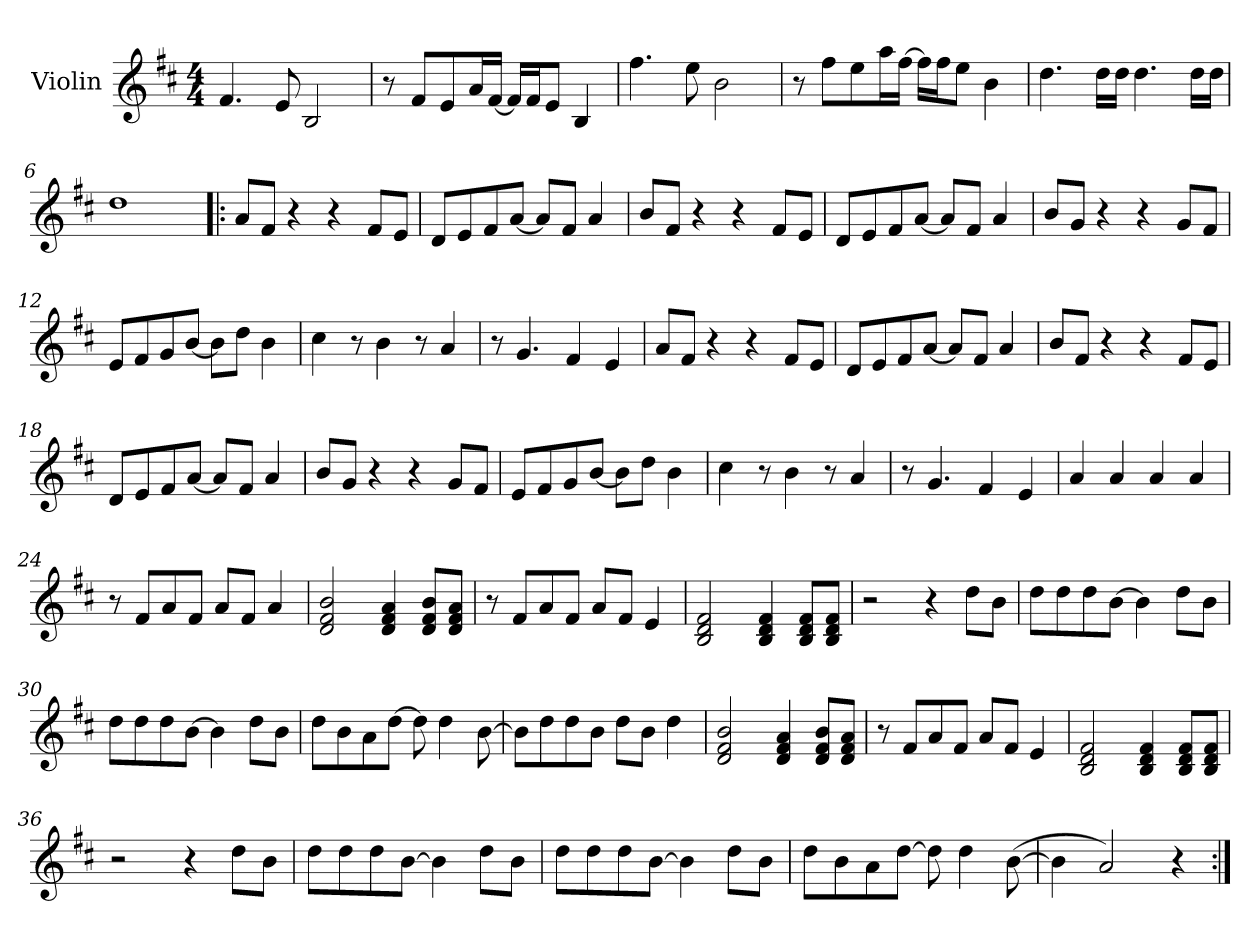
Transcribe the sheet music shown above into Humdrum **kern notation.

**kern
*part1
*staff1
*I"Violin
*I'Vln
*clefG2
*k[f#c#]
*D:
*M4/4
=1
4.f#/
8e/
2B/
=2
8r
8f#/L
8e/
16a/L
[16f#/JJ
16f#/LL]
16f#/J
8e/J
4B/
=3
4.ff#\
8ee\
2b\
=4
8r
8ff#\L
8ee\
16aa\L
[16ff#\JJ
16ff#\LL]
16ff#\J
8ee\J
4b\
!!LO:LB:g=z
=5
4.dd\
16dd\LL
16dd\JJ
4.dd\
16dd\LL
16dd\JJ
=6
1dd
=7!|:
8a/L
8f#/J
4r
4r
8f#/L
8e/J
=8
8d/L
8e/
8f#/
[8a/J
8a/L]
8f#/J
4a/
!!LO:LB:g=z
=9
8b/L
8f#/J
4r
4r
8f#/L
8e/J
=10
8d/L
8e/
8f#/
[8a/J
8a/L]
8f#/J
4a/
=11
8b/L
8g/J
4r
4r
8g/L
8f#/J
=12
8e/L
8f#/
8g/
[8b/J
8b\L]
8dd\J
4b\
!!LO:LB:g=z
=13
4cc#\
8r
4b\
8r
4a/
=14
8r
4.g/
4f#/
4e/
=15
8a/L
8f#/J
4r
4r
8f#/L
8e/J
=16
8d/L
8e/
8f#/
[8a/J
8a/L]
8f#/J
4a/
!!LO:LB:g=z
=17
8b/L
8f#/J
4r
4r
8f#/L
8e/J
=18
8d/L
8e/
8f#/
[8a/J
8a/L]
8f#/J
4a/
=19
8b/L
8g/J
4r
4r
8g/L
8f#/J
=20
8e/L
8f#/
8g/
[8b/J
8b\L]
8dd\J
4b\
!!LO:LB:g=z
=21
4cc#\
8r
4b\
8r
4a/
=22
8r
4.g/
4f#/
4e/
=23
4a/
4a/
4a/
4a/
=24
8r
8f#/L
8a/
8f#/J
8a/L
8f#/J
4a/
!!LO:LB:g=z
=25
2d/ 2f#/ 2b/
4d/ 4f#/ 4a/
8d/ 8f#/ 8b/L
8d/ 8f#/ 8a/J
=26
8r
8f#/L
8a/
8f#/J
8a/L
8f#/J
4e/
=27
2B/ 2d/ 2f#/
4B/ 4d/ 4f#/
8B/ 8d/ 8f#/L
8B/ 8d/ 8f#/J
=28
2r
4r
8dd\L
8b\J
!!LO:LB:g=z
=29
8dd\L
8dd\
8dd\
[8b\J
4b\]
8dd\L
8b\J
=30
8dd\L
8dd\
8dd\
[8b\J
4b\]
8dd\L
8b\J
=31
8dd\L
8b\
8a\
[8dd\J
8dd\]
4dd\
[8b\
=32
8b\L]
8dd\
8dd\
8b\J
8dd\L
8b\J
4dd\
!!LO:LB:g=z
=33
2d/ 2f#/ 2b/
4d/ 4f#/ 4a/
8d/ 8f#/ 8b/L
8d/ 8f#/ 8a/J
=34
8r
8f#/L
8a/
8f#/J
8a/L
8f#/J
4e/
=35
2B/ 2d/ 2f#/
4B/ 4d/ 4f#/
8B/ 8d/ 8f#/L
8B/ 8d/ 8f#/J
=36
2r
4r
8dd\L
8b\J
!!LO:LB:g=z
=37
8dd\L
8dd\
8dd\
[8b\J
4b\]
8dd\L
8b\J
=38
8dd\L
8dd\
8dd\
[8b\J
4b\]
8dd\L
8b\J
=39
8dd\L
8b\
8a\
[8dd\J
8dd\]
4dd\
([8b\
=40
4b\]
2a/)
4r
=:|!
*-
